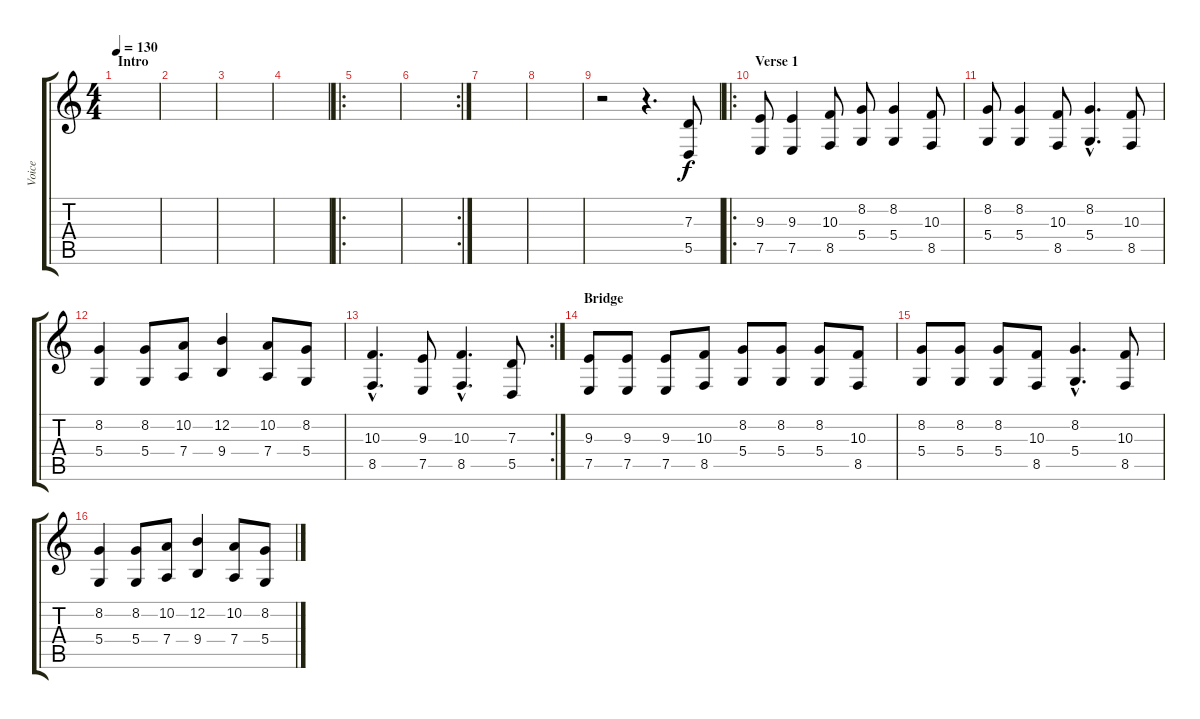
\track ("Voice" "Voice") {instrument choiraahs}
\staff {score tabs}
\tuning (E4 B3 G3 D3 A2 E2) {hide}
\ts (4 4)
\section ("" "Intro")
\tempo 130
\clef g2
\ks c
|
|
|
|
\ro
|
\rc 2
|
|
|
r.2 r.4{d} (7.3 5.5).8 |
\ro
\section ("" "Verse 1")
(9.3 7.5).8 (9.3 7.5).4 (10.3 8.5).8 (8.2 5.4).8 (8.2 5.4).4 (10.3 8.5).8 |
(8.2 5.4).8 (8.2 5.4).4 (10.3 8.5).8 (8.2{hac} 5.4{hac}).4{d} (10.3 8.5).8 |
(8.2 5.4).4 (8.2 5.4).8 (10.2 7.4).8 (12.2 9.4).4 (10.2 7.4).8 (8.2 5.4).8 |
\rc 2
(10.3{hac} 8.5{hac}).4{d} (9.3 7.5).8 (10.3{hac} 8.5{hac}).4{d} (7.3 5.5).8 |
\section ("" "Bridge")
(9.3 7.5).8 (9.3 7.5).8 (9.3 7.5).8 (10.3 8.5).8 (8.2 5.4).8 (8.2 5.4).8 (8.2 5.4).8 (10.3 8.5).8 |
(8.2 5.4).8 (8.2 5.4).8 (8.2 5.4).8 (10.3 8.5).8 (8.2{hac} 5.4{hac}).4{d} (10.3 8.5).8 |
(8.2 5.4).4 (8.2 5.4).8 (10.2 7.4).8 (12.2 9.4).4 (10.2 7.4).8 (8.2 5.4).8
